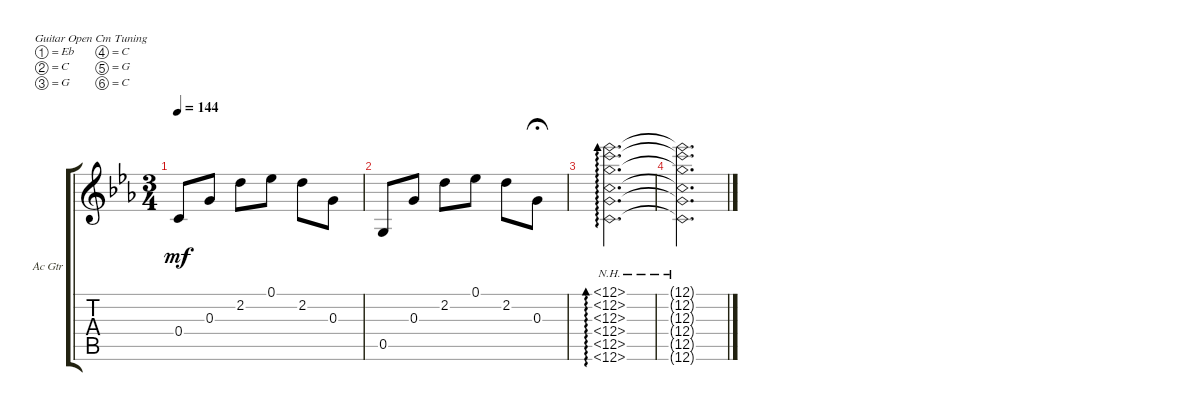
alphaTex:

\bracketExtendMode groupsimilarinstruments
\firstSystemTrackNameOrientation horizontal
\otherSystemsTrackNameOrientation horizontal
\track ("Acoustic Guitar" "Ac Gtr") {instrument acousticguitarsteel}
\staff {score tabs}
\tuning (Eb4 C4 G3 C3 G2 C2)
\ts (3 4)
\tempo 144
\clef g2
\ks cminor
0.4.8{dy mf} 0.3.8 2.2.8 0.1.8 2.2.8 0.3.8 |
\scale
0.577401 0.5.8 0.3.8 2.2.8 0.1.8 2.2.8 0.3.8{fermata (medium 0.75)} |
\scale
0.335609 (12.5{nh} 12.3{nh} 12.2{nh} 12.1{nh} 12.4{nh} 12.6{nh}).2{d ad 0} |
\scale
0.418003 (12.5{nh t} 12.3{nh t} 12.2{nh t} 12.1{nh t} 12.4{nh t} 12.6{nh t}).2{d}
